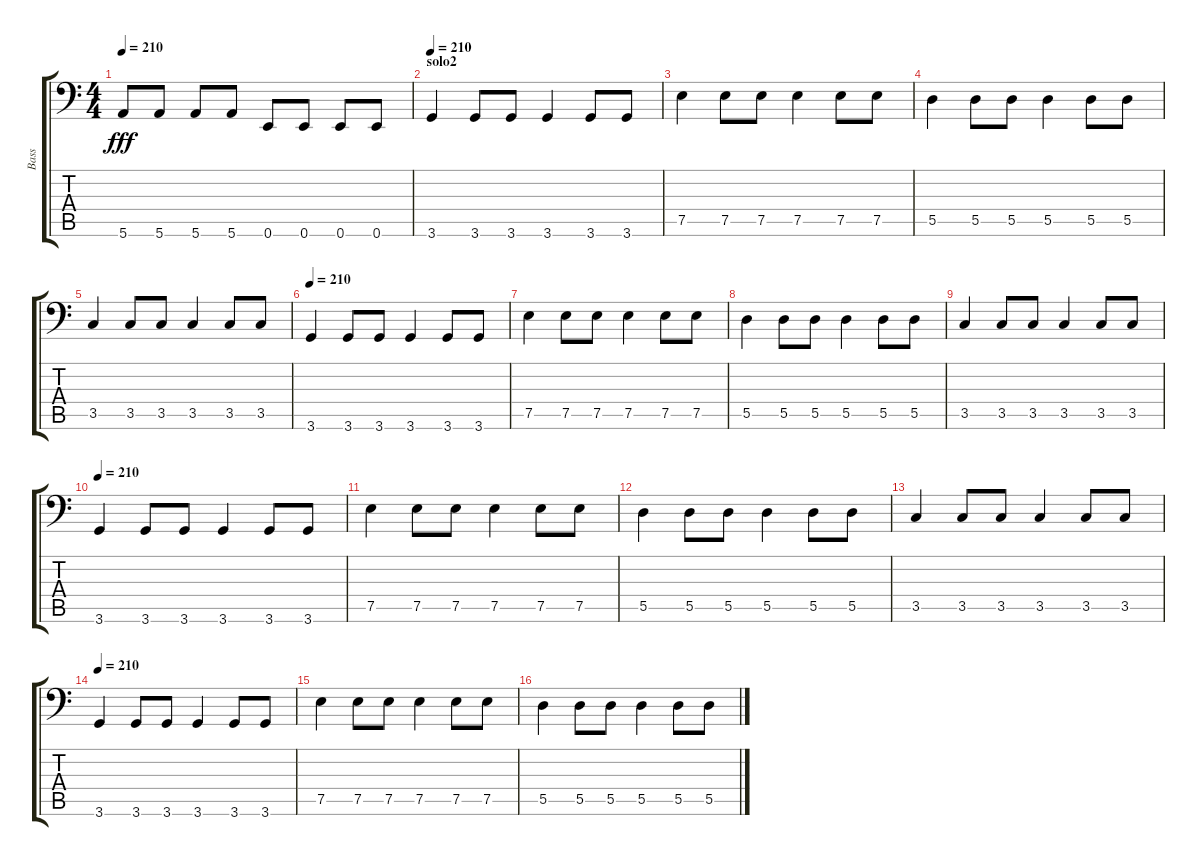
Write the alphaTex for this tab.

\track ("Bass" "Bass") {instrument electricbassfinger}
\staff {score tabs}
\tuning (E3 B2 G2 D2 A1 E1) {hide}
\ts (4 4)
\tempo 210
\clef f4
\ks c
5.6.8{dy fff} 5.6.8 5.6.8 5.6.8 0.6.8 0.6.8 0.6.8 0.6.8 |
\section ("" "solo2")
\tempo 210
3.6.4 3.6.8 3.6.8 3.6.4 3.6.8 3.6.8 |
7.5.4 7.5.8 7.5.8 7.5.4 7.5.8 7.5.8 |
5.5.4 5.5.8 5.5.8 5.5.4 5.5.8 5.5.8 |
3.5.4 3.5.8 3.5.8 3.5.4 3.5.8 3.5.8 |
\tempo 210
3.6.4 3.6.8 3.6.8 3.6.4 3.6.8 3.6.8 |
7.5.4 7.5.8 7.5.8 7.5.4 7.5.8 7.5.8 |
5.5.4 5.5.8 5.5.8 5.5.4 5.5.8 5.5.8 |
3.5.4 3.5.8 3.5.8 3.5.4 3.5.8 3.5.8 |
\tempo 210
3.6.4 3.6.8 3.6.8 3.6.4 3.6.8 3.6.8 |
7.5.4 7.5.8 7.5.8 7.5.4 7.5.8 7.5.8 |
5.5.4 5.5.8 5.5.8 5.5.4 5.5.8 5.5.8 |
3.5.4 3.5.8 3.5.8 3.5.4 3.5.8 3.5.8 |
\tempo 210
3.6.4 3.6.8 3.6.8 3.6.4 3.6.8 3.6.8 |
7.5.4 7.5.8 7.5.8 7.5.4 7.5.8 7.5.8 |
5.5.4 5.5.8 5.5.8 5.5.4 5.5.8 5.5.8
